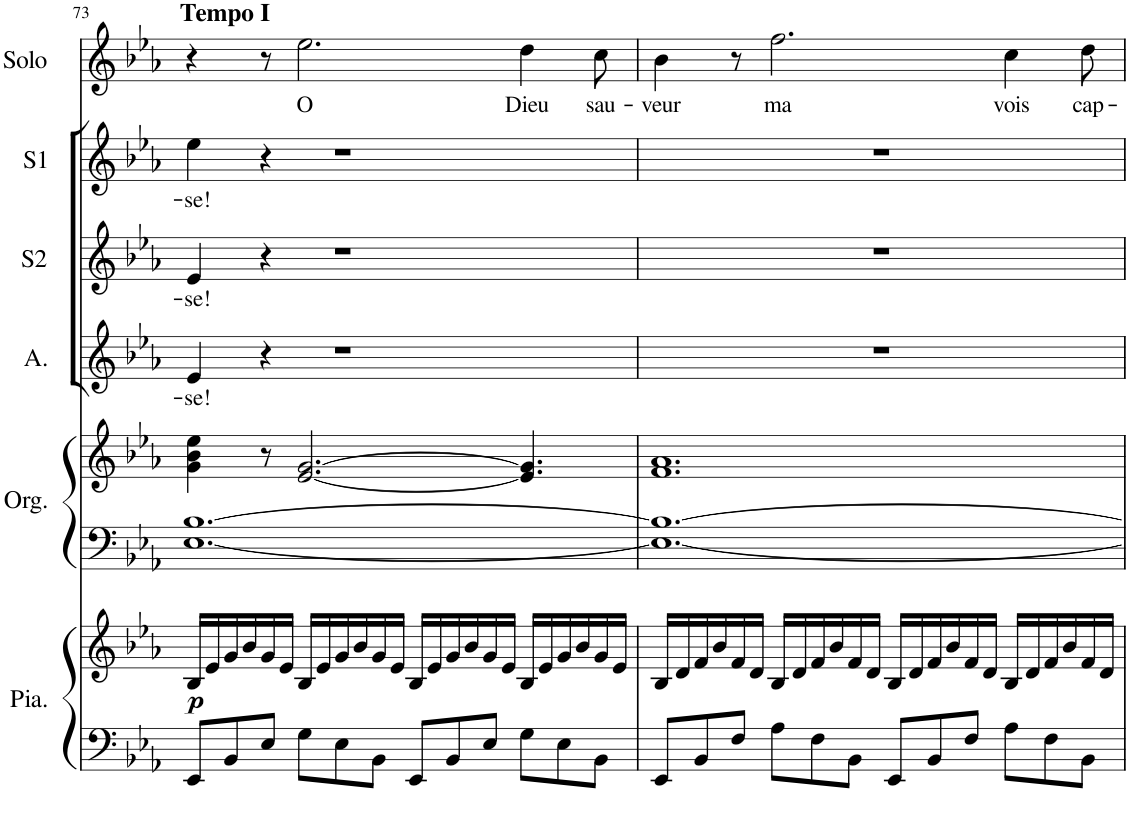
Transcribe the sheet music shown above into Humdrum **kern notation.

**kern	**kern	**dynam	**kern	**kern	**kern	**text	**kern	**text	**kern	**text	**kern	**text
*part6	*part6	*part6	*part5	*part5	*part4	*part4	*part3	*part3	*part2	*part2	*part1	*part1
*staff8	*staff7	*staff7/8	*staff6	*staff5	*staff4	*staff4	*staff3	*staff3	*staff2	*staff2	*staff1	*staff1
*I"Piano	*	*	*I"Orgue	*	*I"Alto	*	*I"S2	*	*I"S1	*	*I"Solo	*
*I'Pia.	*	*	*I'Org.	*	*I'A.	*	*I'S2	*	*I'S1	*	*I'Solo	*
!!LO:PB:g=z
*clefF4	*clefG2	*	*clefF4	*clefG2	*clefG2	*	*clefG2	*	*clefG2	*	*clefG2	*
*k[b-e-a-]	*k[b-e-a-]	*	*k[b-e-a-]	*k[b-e-a-]	*k[b-e-a-]	*	*k[b-e-a-]	*	*k[b-e-a-]	*	*k[b-e-a-]	*
*M12/8	*M12/8	*	*M12/8	*M12/8	*M12/8	*	*M12/8	*	*M12/8	*	*M12/8	*
=73	=73	=73	=73	=73	=73	=73	=73	=73	=73	=73	=73	=73
!	!	!	!	!	!	!	!	!	!	!	!LO:TX:a:B:t=Tempo I	!
!	!	!LO:DY:b	!	!	!	!LO:LY:b	!	!LO:LY:b	!	!LO:LY:b	!	!
8EE-/L	16B-/LL	p	[1.E- [1.B-	4g\ 4b-\ 4ee-\	4e-/	-se!	4e-/	-se!	4ee-\	-se!	4r	.
.	16e-/	.	.	.	.	.	.	.	.	.	.	.
8BB-/	16g/	.	.	.	.	.	.	.	.	.	.	.
.	16b-/	.	.	.	.	.	.	.	.	.	.	.
8E-/J	16g/	.	.	8r	4r	.	4r	.	4r	.	8r	.
.	16e-/JJ	.	.	.	.	.	.	.	.	.	.	.
!	!	!	!	!	!	!	!	!	!	!	!	!LO:LY:b
8G\L	16B-/LL	.	.	[2.e-/ [2.g/	.	.	.	.	.	.	2.ee-\	O
.	16e-/	.	.	.	.	.	.	.	.	.	.	.
8E-\	16g/	.	.	.	1r	.	1r	.	1r	.	.	.
.	16b-/	.	.	.	.	.	.	.	.	.	.	.
8BB-\J	16g/	.	.	.	.	.	.	.	.	.	.	.
.	16e-/JJ	.	.	.	.	.	.	.	.	.	.	.
8EE-/L	16B-/LL	.	.	.	.	.	.	.	.	.	.	.
.	16e-/	.	.	.	.	.	.	.	.	.	.	.
8BB-/	16g/	.	.	.	.	.	.	.	.	.	.	.
.	16b-/	.	.	.	.	.	.	.	.	.	.	.
8E-/J	16g/	.	.	.	.	.	.	.	.	.	.	.
.	16e-/JJ	.	.	.	.	.	.	.	.	.	.	.
!	!	!	!	!	!	!	!	!	!	!	!	!LO:LY:b
8G\L	16B-/LL	.	.	4.e-/] 4.g/]	.	.	.	.	.	.	4dd\	Dieu
.	16e-/	.	.	.	.	.	.	.	.	.	.	.
8E-\	16g/	.	.	.	.	.	.	.	.	.	.	.
.	16b-/	.	.	.	.	.	.	.	.	.	.	.
!	!	!	!	!	!	!	!	!	!	!	!	!LO:LY:b
8BB-\J	16g/	.	.	.	.	.	.	.	.	.	8cc\	sau-
.	16e-/JJ	.	.	.	.	.	.	.	.	.	.	.
=74	=74	=74	=74	=74	=74	=74	=74	=74	=74	=74	=74	=74
!	!	!	!	!	!	!	!	!	!	!	!	!LO:LY:b
8EE-/L	16B-/LL	.	1.E-_ 1.B-_	1.f 1.a-	1.r	.	1.r	.	1.r	.	4b-\	-veur
.	16d/	.	.	.	.	.	.	.	.	.	.	.
8BB-/	16f/	.	.	.	.	.	.	.	.	.	.	.
.	16b-/	.	.	.	.	.	.	.	.	.	.	.
8F/J	16f/	.	.	.	.	.	.	.	.	.	8r	.
.	16d/JJ	.	.	.	.	.	.	.	.	.	.	.
!	!	!	!	!	!	!	!	!	!	!	!	!LO:LY:b
8A-\L	16B-/LL	.	.	.	.	.	.	.	.	.	2.ff\	ma
.	16d/	.	.	.	.	.	.	.	.	.	.	.
8F\	16f/	.	.	.	.	.	.	.	.	.	.	.
.	16b-/	.	.	.	.	.	.	.	.	.	.	.
8BB-\J	16f/	.	.	.	.	.	.	.	.	.	.	.
.	16d/JJ	.	.	.	.	.	.	.	.	.	.	.
8EE-/L	16B-/LL	.	.	.	.	.	.	.	.	.	.	.
.	16d/	.	.	.	.	.	.	.	.	.	.	.
8BB-/	16f/	.	.	.	.	.	.	.	.	.	.	.
.	16b-/	.	.	.	.	.	.	.	.	.	.	.
8F/J	16f/	.	.	.	.	.	.	.	.	.	.	.
.	16d/JJ	.	.	.	.	.	.	.	.	.	.	.
!	!	!	!	!	!	!	!	!	!	!	!	!LO:LY:b
8A-\L	16B-/LL	.	.	.	.	.	.	.	.	.	4cc\	vois
.	16d/	.	.	.	.	.	.	.	.	.	.	.
8F\	16f/	.	.	.	.	.	.	.	.	.	.	.
.	16b-/	.	.	.	.	.	.	.	.	.	.	.
!	!	!	!	!	!	!	!	!	!	!	!	!LO:LY:b
8BB-\J	16f/	.	.	.	.	.	.	.	.	.	8dd\	cap-
.	16d/JJ	.	.	.	.	.	.	.	.	.	.	.
=	=	=	=	=	=	=	=	=	=	=	=	=
*-	*-	*-	*-	*-	*-	*-	*-	*-	*-	*-	*-	*-
